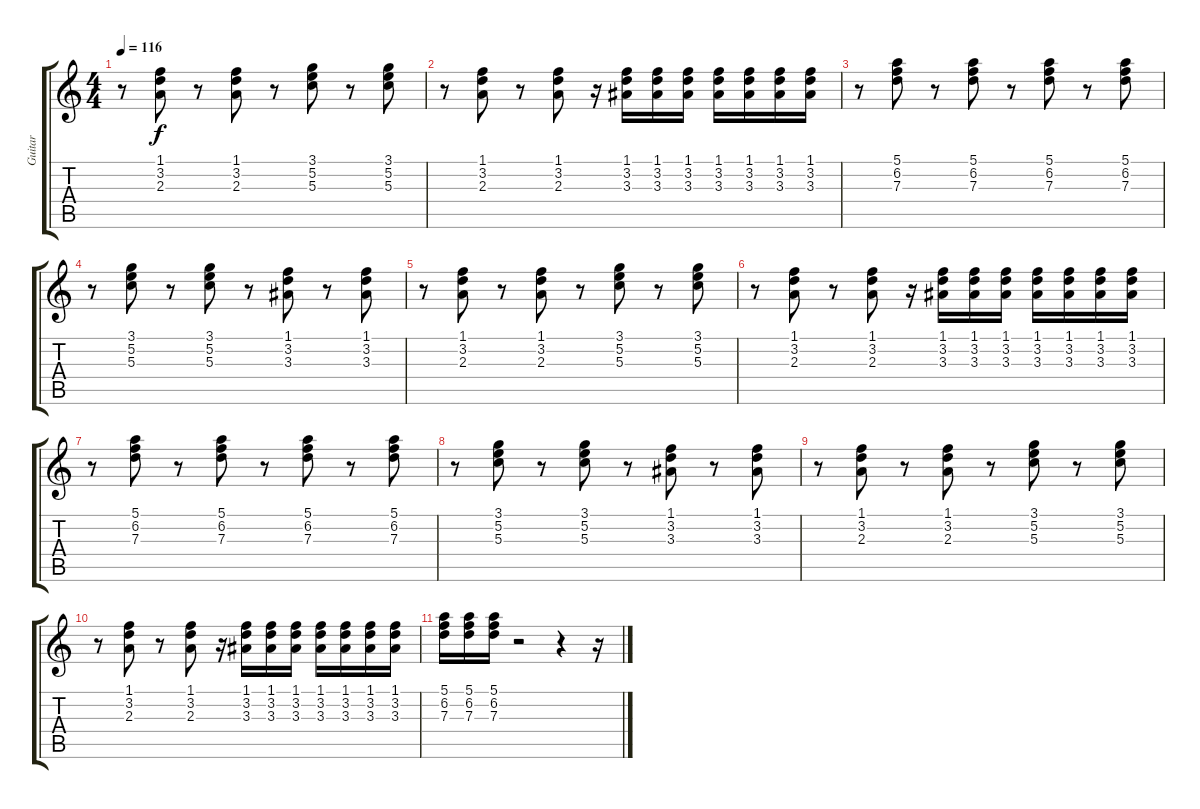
\track ("Guitar" "Guitar") {instrument distortionguitar}
\staff {score tabs}
\tuning (E4 B3 G3 D3 A2 D2) {hide}
\ts (4 4)
\tempo 116
\clef g2
\ks c
r.8{dy f} (1.1 3.2 2.3).8 r.8 (1.1 3.2 2.3).8 r.8 (3.1 5.2 5.3).8 r.8 (3.1 5.2 5.3).8 |
r.8 (1.1 3.2 2.3).8 r.8 (1.1 3.2 2.3).8 r.16 (1.1 3.2 3.3).16 (1.1 3.2 3.3).16 (1.1 3.2 3.3).16 (1.1 3.2 3.3).16 (1.1 3.2 3.3).16 (1.1 3.2 3.3).16 (1.1 3.2 3.3).16 |
r.8 (5.1 6.2 7.3).8 r.8 (5.1 6.2 7.3).8 r.8 (5.1 6.2 7.3).8 r.8 (5.1 6.2 7.3).8 |
r.8 (3.1 5.2 5.3).8 r.8 (3.1 5.2 5.3).8 r.8 (1.1 3.2 3.3).8 r.8 (1.1 3.2 3.3).8 |
r.8 (1.1 3.2 2.3).8 r.8 (1.1 3.2 2.3).8 r.8 (3.1 5.2 5.3).8 r.8 (3.1 5.2 5.3).8 |
r.8 (1.1 3.2 2.3).8 r.8 (1.1 3.2 2.3).8 r.16 (1.1 3.2 3.3).16 (1.1 3.2 3.3).16 (1.1 3.2 3.3).16 (1.1 3.2 3.3).16 (1.1 3.2 3.3).16 (1.1 3.2 3.3).16 (1.1 3.2 3.3).16 |
r.8 (5.1 6.2 7.3).8 r.8 (5.1 6.2 7.3).8 r.8 (5.1 6.2 7.3).8 r.8 (5.1 6.2 7.3).8 |
r.8 (3.1 5.2 5.3).8 r.8 (3.1 5.2 5.3).8 r.8 (1.1 3.2 3.3).8 r.8 (1.1 3.2 3.3).8 |
r.8 (1.1 3.2 2.3).8 r.8 (1.1 3.2 2.3).8 r.8 (3.1 5.2 5.3).8 r.8 (3.1 5.2 5.3).8 |
r.8 (1.1 3.2 2.3).8 r.8 (1.1 3.2 2.3).8 r.16 (1.1 3.2 3.3).16 (1.1 3.2 3.3).16 (1.1 3.2 3.3).16 (1.1 3.2 3.3).16 (1.1 3.2 3.3).16 (1.1 3.2 3.3).16 (1.1 3.2 3.3).16 |
(5.1 6.2 7.3).16 (5.1 6.2 7.3).16 (5.1 6.2 7.3).16 r.2 r.4 r.16
